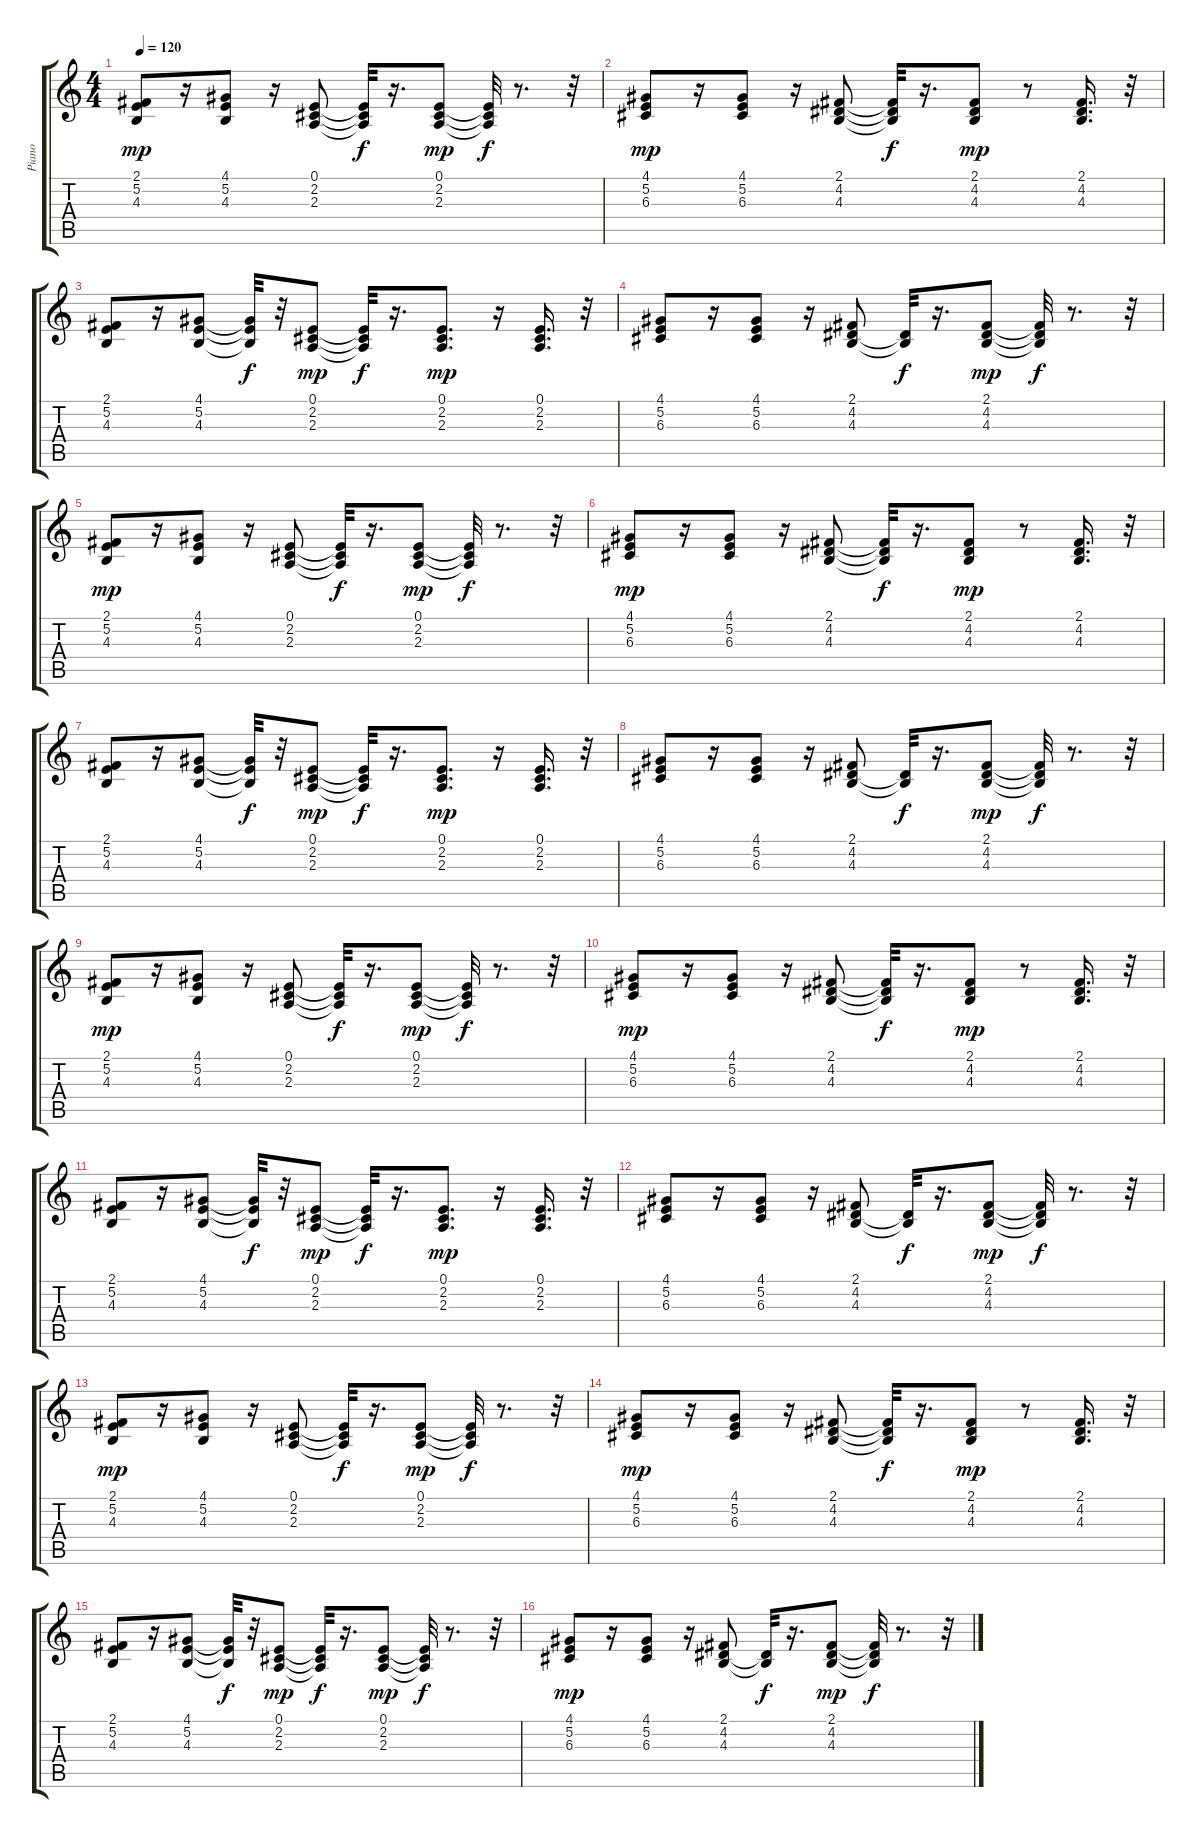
\track ("Piano     " "Piano     ") {instrument electricgrandpiano}
\staff {score tabs}
\tuning (E4 B3 G3 D3 A2 E2) {hide}
\ts (4 4)
\tempo 120
\clef g2
\ks c
(2.1 5.2 4.3).8{dy mp} r.16 (4.1 5.2 4.3).8 r.16 (0.1 2.2 2.3).8 (0.1{t} 2.2{t} 2.3{t}).32{dy f} r.16{d} (0.1 2.2 2.3).8{dy mp} (0.1{t} 2.2{t} 2.3{t}).32{dy f} r.8{d} r.32 |
(4.1 5.2 6.3).8{dy mp} r.16 (4.1 5.2 6.3).8 r.16 (2.1 4.2 4.3).8 (2.1{t} 4.2{t} 4.3{t}).32{dy f} r.16{d} (2.1 4.2 4.3).8{dy mp} r.8 (2.1 4.2 4.3).16{d} r.32 |
(2.1 5.2 4.3).8 r.16 (4.1 5.2 4.3).8 (4.1{t} 5.2{t} 4.3{t}).32{dy f} r.32 (0.1 2.2 2.3).8{dy mp} (0.1{t} 2.2{t} 2.3{t}).32{dy f} r.16{d} (0.1 2.2 2.3).8{d dy mp} r.16 (0.1 2.2 2.3).16{d} r.32 |
(4.1 5.2 6.3).8 r.16 (4.1 5.2 6.3).8 r.16 (2.1 4.2 4.3).8 (4.2{t} 4.3{t}).32{dy f} r.16{d} (2.1 4.2 4.3).8{dy mp} (2.1{t} 4.2{t} 4.3{t}).32{dy f} r.8{d} r.32 |
(2.1 5.2 4.3).8{dy mp} r.16 (4.1 5.2 4.3).8 r.16 (0.1 2.2 2.3).8 (0.1{t} 2.2{t} 2.3{t}).32{dy f} r.16{d} (0.1 2.2 2.3).8{dy mp} (0.1{t} 2.2{t} 2.3{t}).32{dy f} r.8{d} r.32 |
(4.1 5.2 6.3).8{dy mp} r.16 (4.1 5.2 6.3).8 r.16 (2.1 4.2 4.3).8 (2.1{t} 4.2{t} 4.3{t}).32{dy f} r.16{d} (2.1 4.2 4.3).8{dy mp} r.8 (2.1 4.2 4.3).16{d} r.32 |
(2.1 5.2 4.3).8 r.16 (4.1 5.2 4.3).8 (4.1{t} 5.2{t} 4.3{t}).32{dy f} r.32 (0.1 2.2 2.3).8{dy mp} (0.1{t} 2.2{t} 2.3{t}).32{dy f} r.16{d} (0.1 2.2 2.3).8{d dy mp} r.16 (0.1 2.2 2.3).16{d} r.32 |
(4.1 5.2 6.3).8 r.16 (4.1 5.2 6.3).8 r.16 (2.1 4.2 4.3).8 (4.2{t} 4.3{t}).32{dy f} r.16{d} (2.1 4.2 4.3).8{dy mp} (2.1{t} 4.2{t} 4.3{t}).32{dy f} r.8{d} r.32 |
(2.1 5.2 4.3).8{dy mp} r.16 (4.1 5.2 4.3).8 r.16 (0.1 2.2 2.3).8 (0.1{t} 2.2{t} 2.3{t}).32{dy f} r.16{d} (0.1 2.2 2.3).8{dy mp} (0.1{t} 2.2{t} 2.3{t}).32{dy f} r.8{d} r.32 |
(4.1 5.2 6.3).8{dy mp} r.16 (4.1 5.2 6.3).8 r.16 (2.1 4.2 4.3).8 (2.1{t} 4.2{t} 4.3{t}).32{dy f} r.16{d} (2.1 4.2 4.3).8{dy mp} r.8 (2.1 4.2 4.3).16{d} r.32 |
(2.1 5.2 4.3).8 r.16 (4.1 5.2 4.3).8 (4.1{t} 5.2{t} 4.3{t}).32{dy f} r.32 (0.1 2.2 2.3).8{dy mp} (0.1{t} 2.2{t} 2.3{t}).32{dy f} r.16{d} (0.1 2.2 2.3).8{d dy mp} r.16 (0.1 2.2 2.3).16{d} r.32 |
(4.1 5.2 6.3).8 r.16 (4.1 5.2 6.3).8 r.16 (2.1 4.2 4.3).8 (4.2{t} 4.3{t}).32{dy f} r.16{d} (2.1 4.2 4.3).8{dy mp} (2.1{t} 4.2{t} 4.3{t}).32{dy f} r.8{d} r.32 |
(2.1 5.2 4.3).8{dy mp} r.16 (4.1 5.2 4.3).8 r.16 (0.1 2.2 2.3).8 (0.1{t} 2.2{t} 2.3{t}).32{dy f} r.16{d} (0.1 2.2 2.3).8{dy mp} (0.1{t} 2.2{t} 2.3{t}).32{dy f} r.8{d} r.32 |
(4.1 5.2 6.3).8{dy mp} r.16 (4.1 5.2 6.3).8 r.16 (2.1 4.2 4.3).8 (2.1{t} 4.2{t} 4.3{t}).32{dy f} r.16{d} (2.1 4.2 4.3).8{dy mp} r.8 (2.1 4.2 4.3).16{d} r.32 |
(2.1 5.2 4.3).8 r.16 (4.1 5.2 4.3).8 (4.1{t} 5.2{t} 4.3{t}).32{dy f} r.32 (0.1 2.2 2.3).8{dy mp} (0.1{t} 2.2{t} 2.3{t}).32{dy f} r.16{d} (0.1 2.2 2.3).8{dy mp} (0.1{t} 2.2{t} 2.3{t}).32{dy f} r.8{d} r.32 |
(4.1 5.2 6.3).8{dy mp} r.16 (4.1 5.2 6.3).8 r.16 (2.1 4.2 4.3).8 (4.2{t} 4.3{t}).32{dy f} r.16{d} (2.1 4.2 4.3).8{dy mp} (2.1{t} 4.2{t} 4.3{t}).32{dy f} r.8{d} r.32
